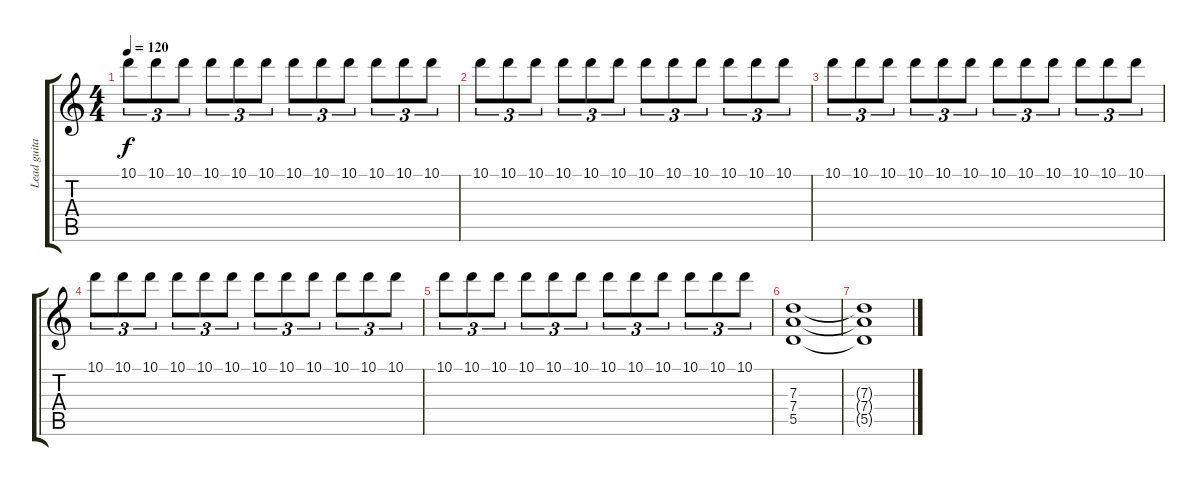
\track ("Lead guitar 1" "Lead guita") {instrument overdrivenguitar}
\staff {score tabs}
\tuning (E4 B3 G3 D3 A2 E2) {hide}
\ts (4 4)
\tempo 120
\clef g2
\ks c
10.1.8{tu (3 2) dy f} 10.1.8{tu (3 2)} 10.1.8{tu (3 2)} 10.1.8{tu (3 2)} 10.1.8{tu (3 2)} 10.1.8{tu (3 2)} 10.1.8{tu (3 2)} 10.1.8{tu (3 2)} 10.1.8{tu (3 2)} 10.1.8{tu (3 2)} 10.1.8{tu (3 2)} 10.1.8{tu (3 2)} |
10.1.8{tu (3 2)} 10.1.8{tu (3 2)} 10.1.8{tu (3 2)} 10.1.8{tu (3 2)} 10.1.8{tu (3 2)} 10.1.8{tu (3 2)} 10.1.8{tu (3 2)} 10.1.8{tu (3 2)} 10.1.8{tu (3 2)} 10.1.8{tu (3 2)} 10.1.8{tu (3 2)} 10.1.8{tu (3 2)} |
10.1.8{tu (3 2)} 10.1.8{tu (3 2)} 10.1.8{tu (3 2)} 10.1.8{tu (3 2)} 10.1.8{tu (3 2)} 10.1.8{tu (3 2)} 10.1.8{tu (3 2)} 10.1.8{tu (3 2)} 10.1.8{tu (3 2)} 10.1.8{tu (3 2)} 10.1.8{tu (3 2)} 10.1.8{tu (3 2)} |
10.1.8{tu (3 2)} 10.1.8{tu (3 2)} 10.1.8{tu (3 2)} 10.1.8{tu (3 2)} 10.1.8{tu (3 2)} 10.1.8{tu (3 2)} 10.1.8{tu (3 2)} 10.1.8{tu (3 2)} 10.1.8{tu (3 2)} 10.1.8{tu (3 2)} 10.1.8{tu (3 2)} 10.1.8{tu (3 2)} |
10.1.8{tu (3 2)} 10.1.8{tu (3 2)} 10.1.8{tu (3 2)} 10.1.8{tu (3 2)} 10.1.8{tu (3 2)} 10.1.8{tu (3 2)} 10.1.8{tu (3 2)} 10.1.8{tu (3 2)} 10.1.8{tu (3 2)} 10.1.8{tu (3 2)} 10.1.8{tu (3 2)} 10.1.8{tu (3 2)} |
(7.3 7.4 5.5).1 |
(7.3{t} 7.4{t} 5.5{t}).1
